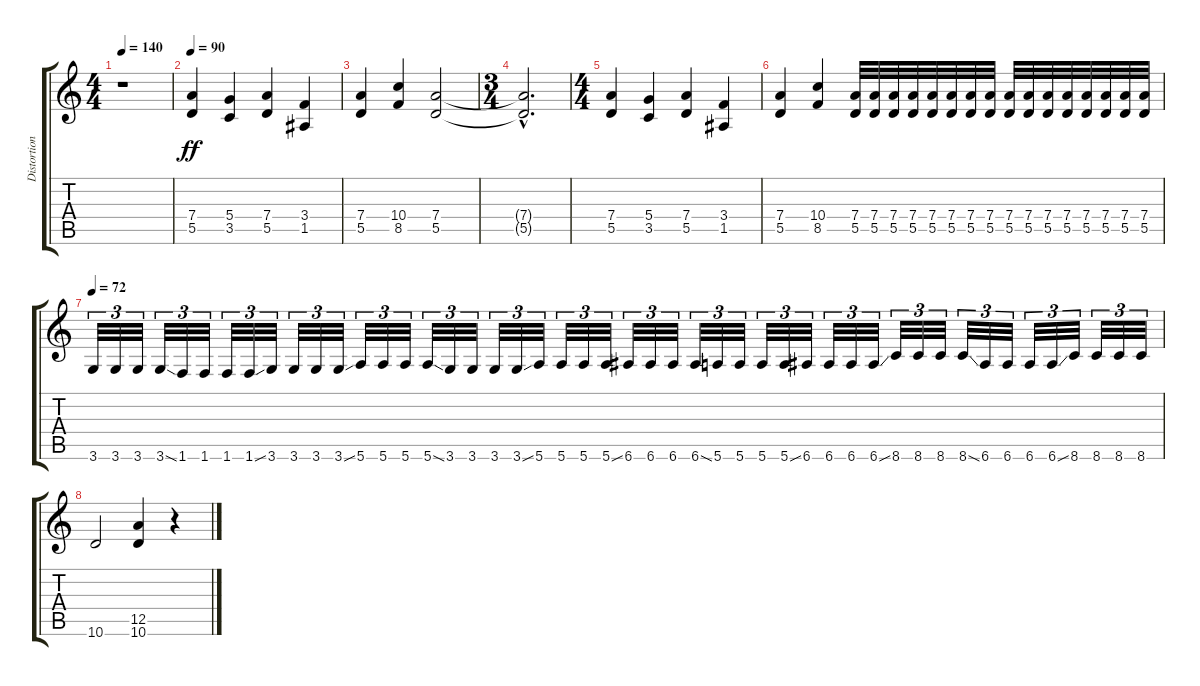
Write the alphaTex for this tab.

\track ("Distortion Guitar 2" "Distortion") {instrument distortionguitar}
\staff {score tabs}
\tuning (E4 B3 G3 D3 A2 E2) {hide}
\ts (4 4)
\tempo 140
\clef g2
\ks c
r.1{dy mp} |
\tempo 90
(7.4 5.5).4{dy ff} (5.4 3.5).4 (7.4 5.5).4 (3.4 1.5).4 |
(7.4 5.5).4 (10.4 8.5).4 (7.4 5.5).2 |
\ts (3 4)
(7.4{hac t} 5.5{hac t}).2{d} |
\ts (4 4)
(7.4 5.5).4 (5.4 3.5).4 (7.4 5.5).4 (3.4 1.5).4 |
(7.4 5.5).4 (10.4 8.5).4 (7.4 5.5).32 (7.4 5.5).32 (7.4 5.5).32 (7.4 5.5).32 (7.4 5.5).32 (7.4 5.5).32 (7.4 5.5).32 (7.4 5.5).32 (7.4 5.5).32 (7.4 5.5).32 (7.4 5.5).32 (7.4 5.5).32 (7.4 5.5).32 (7.4 5.5).32 (7.4 5.5).32 (7.4 5.5).32 |
\tempo 72
3.6.32{tu (3 2)} 3.6.32{tu (3 2)} 3.6.32{tu (3 2)} 3.6{ss}.32{tu (3 2)} 1.6.32{tu (3 2)} 1.6.32{tu (3 2)} 1.6.32{tu (3 2)} 1.6{ss}.32{tu (3 2)} 3.6.32{tu (3 2)} 3.6.32{tu (3 2)} 3.6.32{tu (3 2)} 3.6{ss}.32{tu (3 2)} 5.6.32{tu (3 2)} 5.6.32{tu (3 2)} 5.6.32{tu (3 2)} 5.6{ss}.32{tu (3 2)} 3.6.32{tu (3 2)} 3.6.32{tu (3 2)} 3.6.32{tu (3 2)} 3.6{ss}.32{tu (3 2)} 5.6.32{tu (3 2)} 5.6.32{tu (3 2)} 5.6.32{tu (3 2)} 5.6{ss}.32{tu (3 2)} 6.6.32{tu (3 2)} 6.6.32{tu (3 2)} 6.6.32{tu (3 2)} 6.6{ss}.32{tu (3 2)} 5.6.32{tu (3 2)} 5.6.32{tu (3 2)} 5.6.32{tu (3 2)} 5.6{ss}.32{tu (3 2)} 6.6.32{tu (3 2)} 6.6.32{tu (3 2)} 6.6.32{tu (3 2)} 6.6{ss}.32{tu (3 2)} 8.6.32{tu (3 2)} 8.6.32{tu (3 2)} 8.6.32{tu (3 2)} 8.6{ss}.32{tu (3 2)} 6.6.32{tu (3 2)} 6.6.32{tu (3 2)} 6.6.32{tu (3 2)} 6.6{ss}.32{tu (3 2)} 8.6.32{tu (3 2)} 8.6.32{tu (3 2)} 8.6.32{tu (3 2)} 8.6.32{tu (3 2)} |
10.6.2 (12.5 10.6).4 r.4
